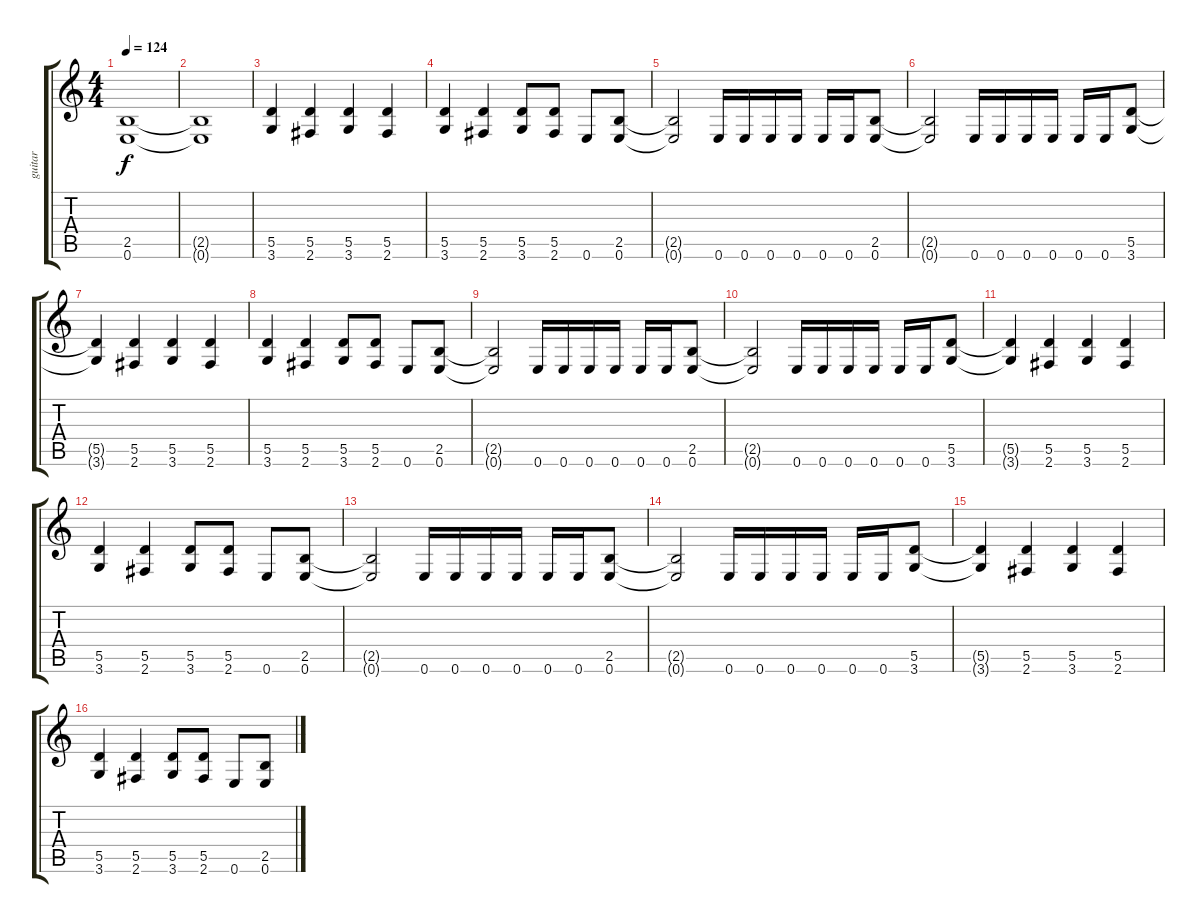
\track ("guitar" "guitar") {instrument overdrivenguitar}
\staff {score tabs}
\tuning (E4 B3 G3 D3 A2 E2) {hide}
\ts (4 4)
\tempo 124
\clef g2
\ks c
(2.5 0.6).1{dy f} |
(2.5{t} 0.6{t}).1 |
(5.5 3.6).4 (5.5 2.6).4 (5.5 3.6).4 (5.5 2.6).4 |
(5.5 3.6).4 (5.5 2.6).4 (5.5 3.6).8 (5.5 2.6).8 0.6.8 (2.5 0.6).8 |
(2.5{t} 0.6{t}).2 0.6.16 0.6.16 0.6.16 0.6.16 0.6.16 0.6.16 (2.5 0.6).8 |
(2.5{t} 0.6{t}).2 0.6.16 0.6.16 0.6.16 0.6.16 0.6.16 0.6.16 (5.5 3.6).8 |
(5.5{t} 3.6{t}).4 (5.5 2.6).4 (5.5 3.6).4 (5.5 2.6).4 |
(5.5 3.6).4 (5.5 2.6).4 (5.5 3.6).8 (5.5 2.6).8 0.6.8 (2.5 0.6).8 |
(2.5{t} 0.6{t}).2 0.6.16 0.6.16 0.6.16 0.6.16 0.6.16 0.6.16 (2.5 0.6).8 |
(2.5{t} 0.6{t}).2 0.6.16 0.6.16 0.6.16 0.6.16 0.6.16 0.6.16 (5.5 3.6).8 |
(5.5{t} 3.6{t}).4 (5.5 2.6).4 (5.5 3.6).4 (5.5 2.6).4 |
(5.5 3.6).4 (5.5 2.6).4 (5.5 3.6).8 (5.5 2.6).8 0.6.8 (2.5 0.6).8 |
(2.5{t} 0.6{t}).2 0.6.16 0.6.16 0.6.16 0.6.16 0.6.16 0.6.16 (2.5 0.6).8 |
(2.5{t} 0.6{t}).2 0.6.16 0.6.16 0.6.16 0.6.16 0.6.16 0.6.16 (5.5 3.6).8 |
(5.5{t} 3.6{t}).4 (5.5 2.6).4 (5.5 3.6).4 (5.5 2.6).4 |
(5.5 3.6).4 (5.5 2.6).4 (5.5 3.6).8 (5.5 2.6).8 0.6.8 (2.5 0.6).8
